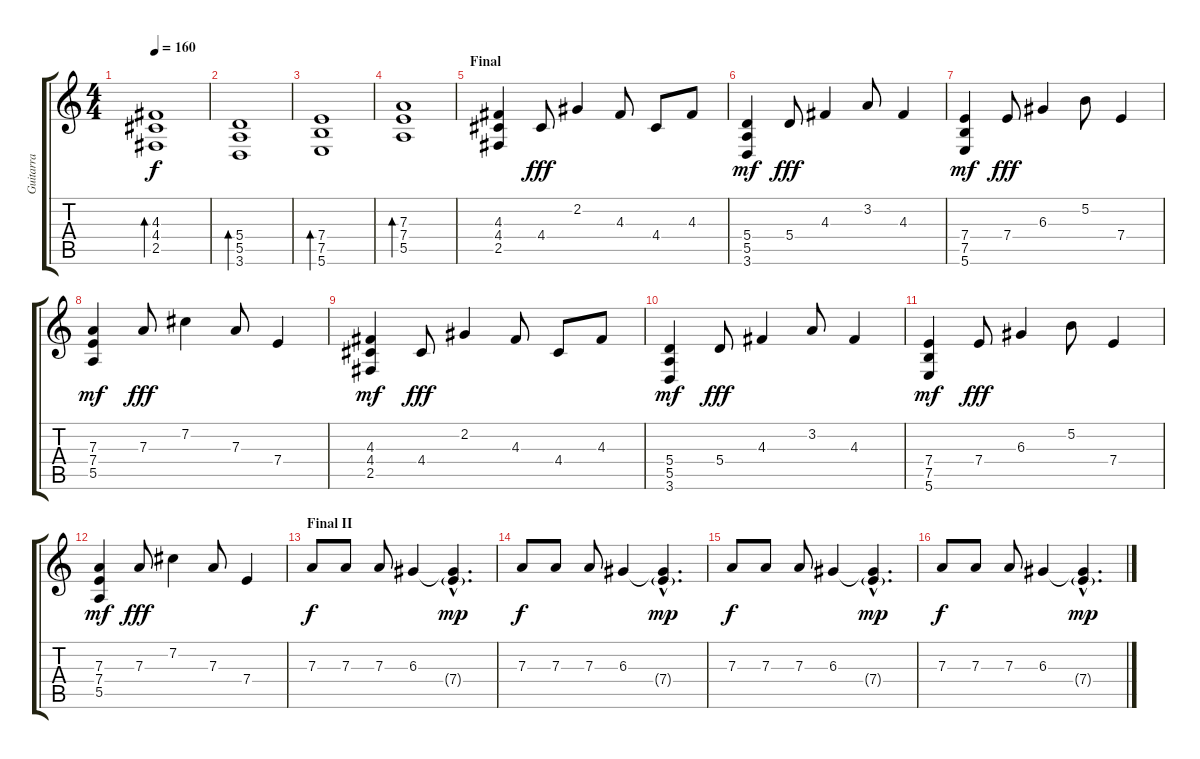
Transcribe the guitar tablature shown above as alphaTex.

\track ("Guitarra" "Guitarra") {instrument overdrivenguitar}
\staff {score tabs}
\tuning (B3 Gb3 D3 A2 E2 B1) {hide}
\ts (4 4)
\tempo 160
\clef g2
\ks c
(4.3 4.4 2.5).1{bd 120 dy f volume 11 instrument electricguitarjazz} |
(5.4 5.5 3.6).1{bd 120} |
(7.4 7.5 5.6).1{bd 120} |
(7.3 7.4 5.5).1{bd 120} |
\section ("" "Final")
(4.3 4.4 2.5).4{instrument overdrivenguitar} 4.4.8{dy fff} 2.2.4 4.3.8 4.4.8 4.3.8 |
(5.4 5.5 3.6).4{dy mf} 5.4.8{dy fff} 4.3.4 3.2.8 4.3.4 |
(7.4 7.5 5.6).4{dy mf} 7.4.8{dy fff} 6.3.4 5.2.8 7.4.4 |
(7.3 7.4 5.5).4{dy mf} 7.3.8{dy fff} 7.2.4 7.3.8 7.4.4 |
(4.3 4.4 2.5).4{dy mf} 4.4.8{dy fff} 2.2.4 4.3.8 4.4.8 4.3.8 |
(5.4 5.5 3.6).4{dy mf} 5.4.8{dy fff} 4.3.4 3.2.8 4.3.4 |
(7.4 7.5 5.6).4{dy mf} 7.4.8{dy fff} 6.3.4 5.2.8 7.4.4 |
(7.3 7.4 5.5).4{dy mf} 7.3.8{dy fff} 7.2.4 7.3.8 7.4.4 |
\section ("" "Final II")
7.3.8{dy f} 7.3.8 7.3.8 6.3.4 (6.3{hac t} 7.4{g hac}).4{d dy mp} |
7.3.8{dy f} 7.3.8 7.3.8 6.3.4 (6.3{hac t} 7.4{g hac}).4{d dy mp} |
7.3.8{dy f} 7.3.8 7.3.8 6.3.4 (6.3{hac t} 7.4{g hac}).4{d dy mp} |
7.3.8{dy f} 7.3.8 7.3.8 6.3.4 (6.3{hac t} 7.4{g hac}).4{d dy mp}
